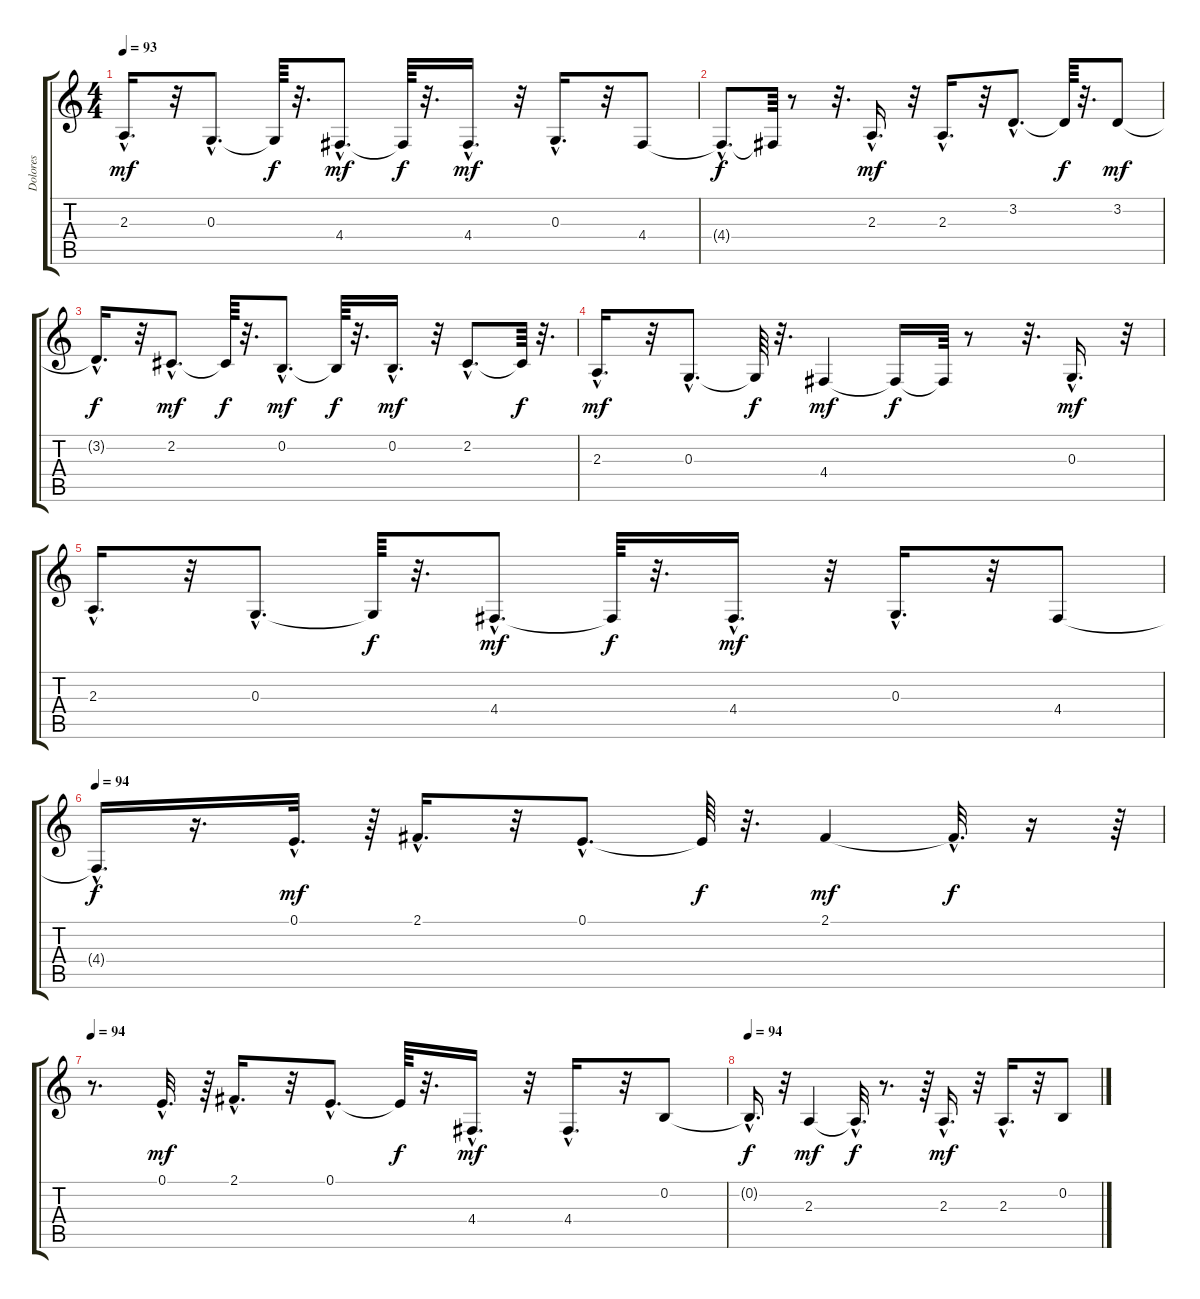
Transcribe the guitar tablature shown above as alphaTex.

\track ("Dolores " "Dolores ") {instrument panflute}
\staff {score tabs}
\tuning (E4 B3 G3 D3 A2 E2) {hide}
\ts (4 4)
\tempo 93
\clef g2
\ks c
2.3{hac}.16{d dy mf} r.32 0.3{hac}.8{d} 0.3{t}.64{dy f} r.32{d} 4.4{hac}.8{d dy mf} 4.4{t}.64{dy f} r.32{d} 4.4{hac}.16{d dy mf} r.32 0.3{hac}.16{d} r.32 4.4.8 |
4.4{hac t}.8{d dy f} 4.4{t}.64 r.8 r.32{d} 2.3{hac}.16{d dy mf} r.32 2.3{hac}.16{d} r.32 3.2{hac}.8{d} 3.2{t}.64{dy f} r.32{d} 3.2.8{dy mf} |
3.2{hac t}.16{d dy f} r.32 2.2{hac}.8{d dy mf} 2.2{t}.64{dy f} r.32{d} 0.2{hac}.8{d dy mf} 0.2{t}.64{dy f} r.32{d} 0.2{hac}.16{d dy mf} r.32 2.2{hac}.8{d} 2.2{t}.64{dy f} r.32{d} |
2.3{hac}.16{d dy mf} r.32 0.3{hac}.8{d} 0.3{t}.64{dy f} r.32{d} 4.4.4{dy mf} 4.4{t}.16{dy f} 4.4{t}.64 r.8 r.32{d} 0.3{hac}.16{d dy mf} r.32 |
2.3{hac}.16{d} r.32 0.3{hac}.8{d} 0.3{t}.64{dy f} r.32{d} 4.4{hac}.8{d dy mf} 4.4{t}.64{dy f} r.32{d} 4.4{hac}.16{d dy mf} r.32 0.3{hac}.16{d} r.32 4.4.8 |
\tempo 94
4.4{hac t}.16{d dy f} r.16{d} 0.1{hac}.32{d dy mf} r.64 2.1{hac}.16{d} r.32 0.1{hac}.8{d} 0.1{t}.64{dy f} r.32{d} 2.1.4{dy mf} 2.1{hac t}.32{d dy f} r.16 r.64 |
\tempo 94
r.8{d} 0.1{hac}.32{d dy mf} r.64 2.1{hac}.16{d} r.32 0.1{hac}.8{d} 0.1{t}.64{dy f} r.32{d} 4.4{hac}.16{d dy mf} r.32 4.4{hac}.16{d} r.32 0.2.8 |
\tempo 94
0.2{hac t}.16{d dy f} r.32 2.3.4{dy mf} 2.3{hac t}.32{d dy f} r.8{d} r.64 2.3{hac}.16{d dy mf} r.32 2.3{hac}.16{d} r.32 0.2.8
